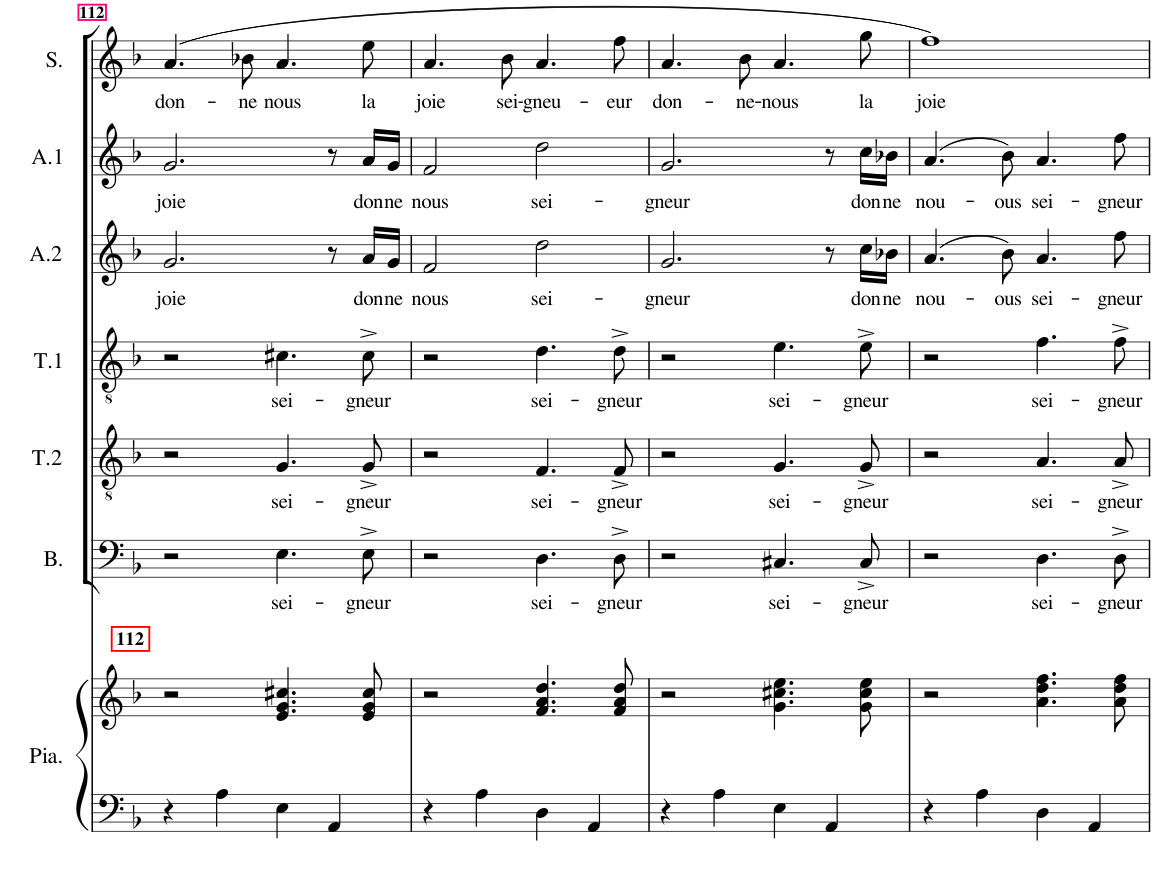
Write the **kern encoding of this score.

**kern	**kern	**kern	**text	**kern	**text	**kern	**text	**kern	**text	**kern	**text	**kern	**text
*part7	*part7	*part6	*part6	*part5	*part5	*part4	*part4	*part3	*part3	*part2	*part2	*part1	*part1
*staff8	*staff7	*staff6	*staff6	*staff5	*staff5	*staff4	*staff4	*staff3	*staff3	*staff2	*staff2	*staff1	*staff1
*I"Piano	*	*I"Basse	*	*I"Ténor 2	*	*I"Ténor 1	*	*I"Alto 2	*	*I"Alto 1	*	*I"Soprano	*
*I'Pia.	*	*I'B.	*	*I'T.2	*	*I'T.1	*	*I'A.2	*	*I'A.1	*	*I'S.	*
!!LO:PB:g=z
*clefF4	*clefG2	*clefF4	*	*clefGv2	*	*clefGv2	*	*clefG2	*	*clefG2	*	*clefG2	*
*k[b-]	*k[b-]	*k[b-]	*	*k[b-]	*	*k[b-]	*	*k[b-]	*	*k[b-]	*	*k[b-]	*
*M2/2	*M2/2	*M2/2	*	*M2/2	*	*M2/2	*	*M2/2	*	*M2/2	*	*M2/2	*
*met(c|)	*met(c|)	*met(c|)	*	*met(c|)	*	*met(c|)	*	*met(c|)	*	*met(c|)	*	*met(c|)	*
=112	=112	=112	=112	=112	=112	=112	=112	=112	=112	=112	=112	=112	=112
!	!LO:TX:a:B:t=112	!	!	!	!	!	!	!	!	!	!	!	!
!	!	!	!	!	!	!	!	!	!LO:LY:b	!	!LO:LY:b	!	!LO:LY:b
4r	2r	2r	.	2r	.	2r	.	2.g/	joie	2.g/	joie	(4.a/	don-
4A\	.	.	.	.	.	.	.	.	.	.	.	.	.
!	!	!	!	!	!	!	!	!	!	!	!	!	!LO:LY:b
.	.	.	.	.	.	.	.	.	.	.	.	8b-X\	-ne
!	!	!	!LO:LY:b	!	!LO:LY:b	!	!LO:LY:b	!	!	!	!	!	!LO:LY:b
4E\	4.e/ 4.g/ 4.cc#X/	4.E\	sei-	4.G/	sei-	4.c#X\	sei-	.	.	.	.	4.a/	nous
4AA/	.	.	.	.	.	.	.	8r	.	8r	.	.	.
!	!	!	!LO:LY:b	!	!LO:LY:b	!	!LO:LY:b	!	!LO:LY:b	!	!LO:LY:b	!	!LO:LY:b
.	8e/ 8g/ 8cc#/	8E^\	-gneur	8G^/	-gneur	8c#^\	-gneur	16a/LL	don-	16a/LL	don-	8ee\	la
!	!	!	!	!	!	!	!	!	!LO:LY:b	!	!LO:LY:b	!	!
.	.	.	.	.	.	.	.	16g/JJ	-ne	16g/JJ	-ne	.	.
=113	=113	=113	=113	=113	=113	=113	=113	=113	=113	=113	=113	=113	=113
!	!	!	!	!	!	!	!	!	!LO:LY:b	!	!LO:LY:b	!	!LO:LY:b
4r	2r	2r	.	2r	.	2r	.	2f/	nous	2f/	nous	4.a/	joie
4A\	.	.	.	.	.	.	.	.	.	.	.	.	.
!	!	!	!	!	!	!	!	!	!	!	!	!	!LO:LY:b
.	.	.	.	.	.	.	.	.	.	.	.	8b-\	sei-
!	!	!	!LO:LY:b	!	!LO:LY:b	!	!LO:LY:b	!	!LO:LY:b	!	!LO:LY:b	!	!LO:LY:b
4D\	4.f/ 4.a/ 4.dd/	4.D\	sei-	4.F/	sei-	4.d\	sei-	2dd\	sei-	2dd\	sei-	4.a/	-gneu-
4AA/	.	.	.	.	.	.	.	.	.	.	.	.	.
!	!	!	!LO:LY:b	!	!LO:LY:b	!	!LO:LY:b	!	!	!	!	!	!LO:LY:b
.	8f/ 8a/ 8dd/	8D^\	-gneur	8F^/	-gneur	8d^\	-gneur	.	.	.	.	8ff\	-eur
=114	=114	=114	=114	=114	=114	=114	=114	=114	=114	=114	=114	=114	=114
!	!	!	!	!	!	!	!	!	!LO:LY:b	!	!LO:LY:b	!	!LO:LY:b
4r	2r	2r	.	2r	.	2r	.	2.g/	-gneur	2.g/	-gneur	4.a/	don-
4A\	.	.	.	.	.	.	.	.	.	.	.	.	.
!	!	!	!	!	!	!	!	!	!	!	!	!	!LO:LY:b
.	.	.	.	.	.	.	.	.	.	.	.	8b-\	-ne-
!	!	!	!LO:LY:b	!	!LO:LY:b	!	!LO:LY:b	!	!	!	!	!	!LO:LY:b
4E\	4.g\ 4.cc#X\ 4.ee\	4.C#X/	sei-	4.G/	sei-	4.e\	sei-	.	.	.	.	4.a/	-nous
4AA/	.	.	.	.	.	.	.	8r	.	8r	.	.	.
!	!	!	!LO:LY:b	!	!LO:LY:b	!	!LO:LY:b	!	!LO:LY:b	!	!LO:LY:b	!	!LO:LY:b
.	8g\ 8cc#\ 8ee\	8C#^/	-gneur	8G^/	-gneur	8e^\	-gneur	16cc\LL	don-	16cc\LL	don-	8gg\	la
!	!	!	!	!	!	!	!	!	!LO:LY:b	!	!LO:LY:b	!	!
.	.	.	.	.	.	.	.	16b-X\JJ	-ne	16b-X\JJ	-ne	.	.
=115	=115	=115	=115	=115	=115	=115	=115	=115	=115	=115	=115	=115	=115
!	!	!	!	!	!	!	!	!	!LO:LY:b	!	!LO:LY:b	!	!LO:LY:b
4r	2r	2r	.	2r	.	2r	.	(4.a/	nou-	(4.a/	nou-	1ff)	joie
4A\	.	.	.	.	.	.	.	.	.	.	.	.	.
!	!	!	!	!	!	!	!	!	!LO:LY:b	!	!LO:LY:b	!	!
.	.	.	.	.	.	.	.	8b-\)	-ous	8b-\)	-ous	.	.
!	!	!	!LO:LY:b	!	!LO:LY:b	!	!LO:LY:b	!	!LO:LY:b	!	!LO:LY:b	!	!
4D\	4.a\ 4.dd\ 4.ff\	4.D\	sei-	4.A/	sei-	4.f\	sei-	4.a/	sei-	4.a/	sei-	.	.
4AA/	.	.	.	.	.	.	.	.	.	.	.	.	.
!	!	!	!LO:LY:b	!	!LO:LY:b	!	!LO:LY:b	!	!LO:LY:b	!	!LO:LY:b	!	!
.	8a\ 8dd\ 8ff\	8D^\	-gneur	8A^/	-gneur	8f^\	-gneur	8ff\	-gneur	8ff\	-gneur	.	.
=	=	=	=	=	=	=	=	=	=	=	=	=	=
*-	*-	*-	*-	*-	*-	*-	*-	*-	*-	*-	*-	*-	*-
